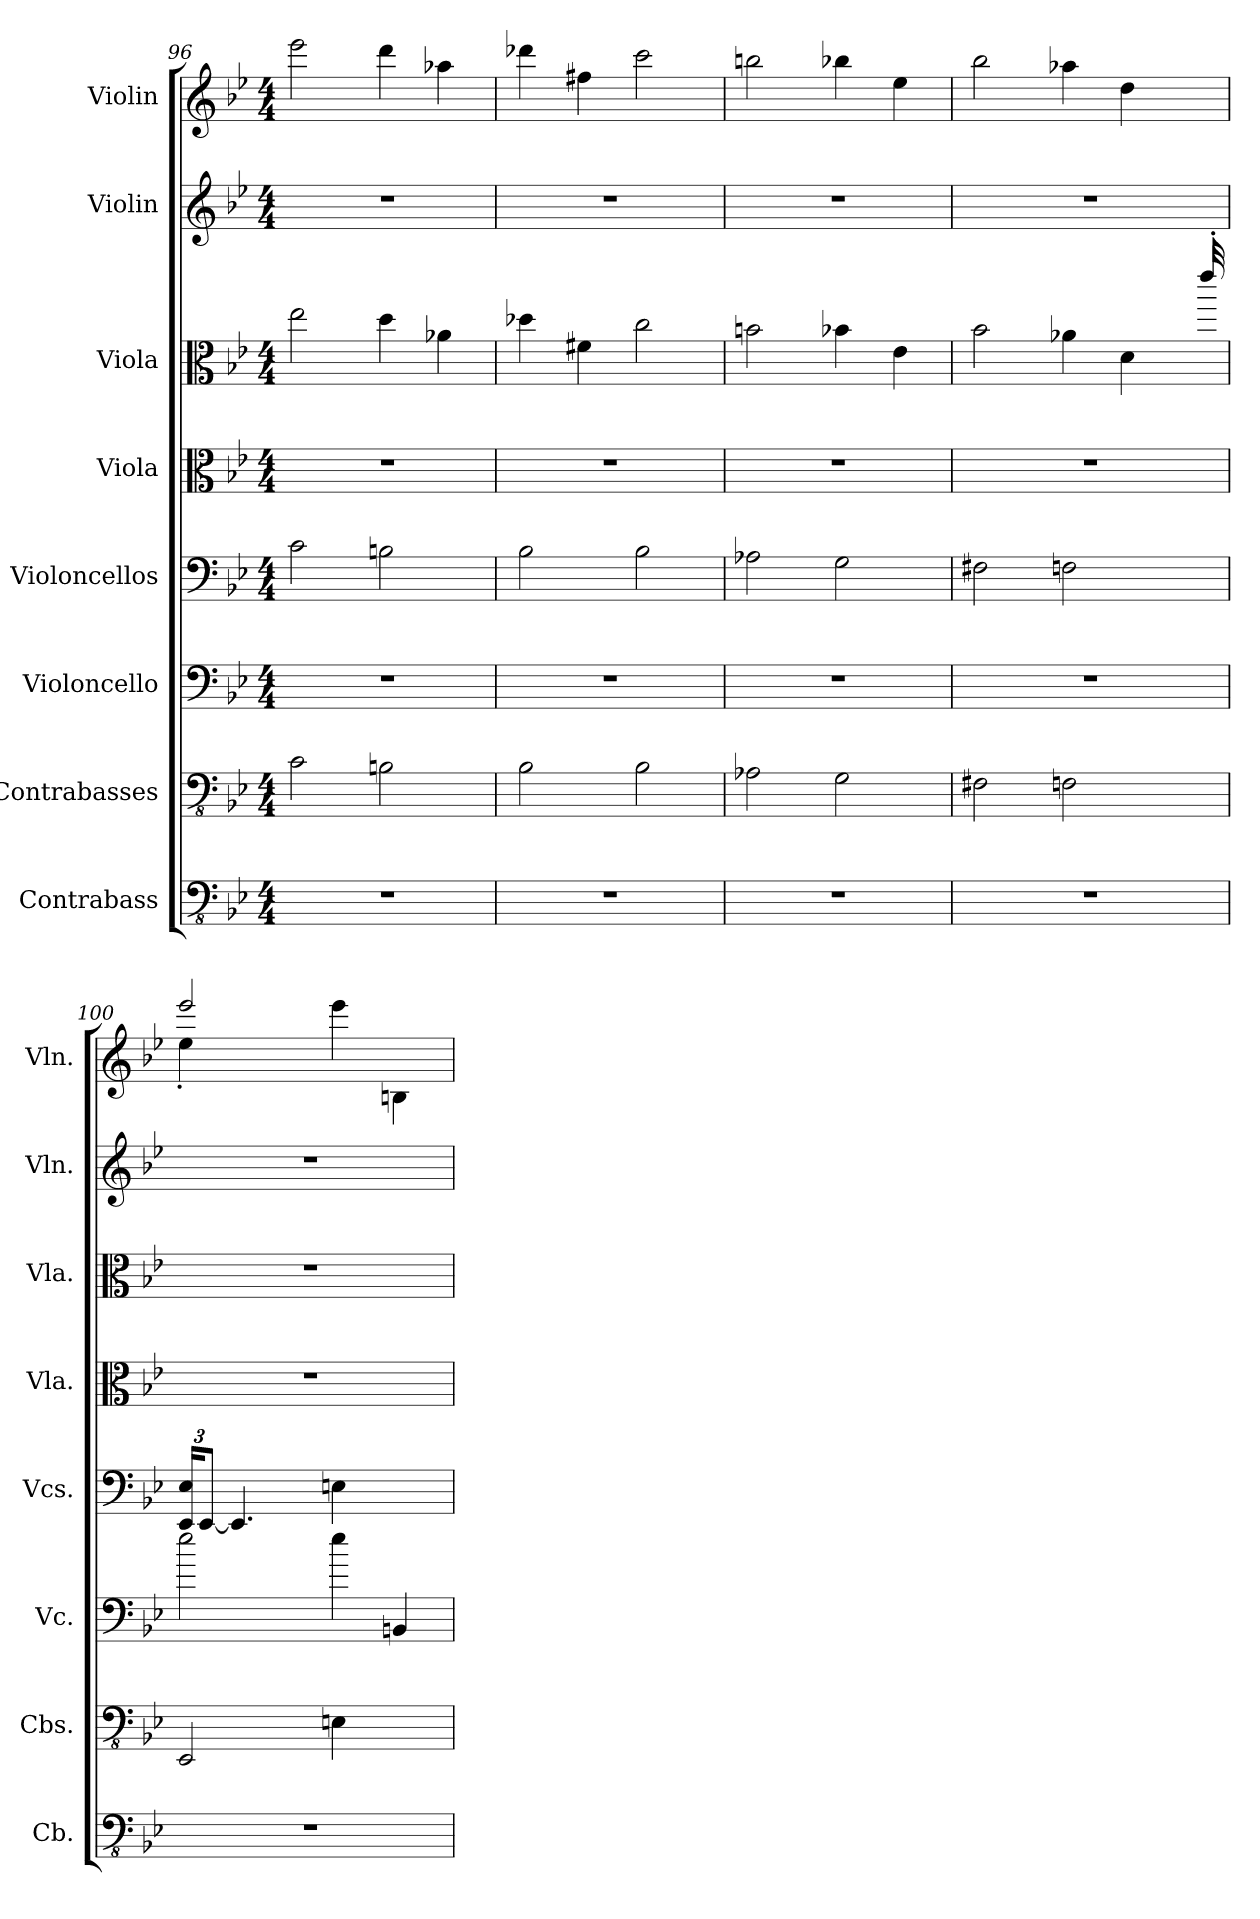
**kern	**kern	**kern	**kern	**kern	**kern	**kern	**kern
*part8	*part7	*part6	*part5	*part4	*part3	*part2	*part1
*staff8	*staff7	*staff6	*staff5	*staff4	*staff3	*staff2	*staff1
*I"Contrabass	*I"Contrabasses	*I"Violoncello	*I"Violoncellos	*I"Viola	*I"Viola	*I"Violin	*I"Violin
*I'Cb.	*I'Cbs.	*I'Vc.	*I'Vcs.	*I'Vla.	*I'Vla.	*I'Vln.	*I'Vln.
*clefFv4	*clefFv4	*clefF4	*clefF4	*clefC3	*clefC3	*clefG2	*clefG2
*ITrd7c12	*	*	*	*	*	*	*
*k[b-e-]	*k[b-e-]	*k[b-e-]	*k[b-e-]	*k[b-e-]	*k[b-e-]	*k[b-e-]	*k[b-e-]
*M4/4	*M4/4	*M4/4	*M4/4	*M4/4	*M4/4	*M4/4	*M4/4
=96	=96	=96	=96	=96	=96	=96	=96
1r	2C\	1r	2c\	1r	2ee-\	1r	2eee-\
.	2BBn\	.	2Bn\	.	4dd\	.	4ddd\
.	.	.	.	.	4a-X\	.	4aa-X\
=97	=97	=97	=97	=97	=97	=97	=97
1r	2BB-\	1r	2B-\	1r	4dd-X\	1r	4ddd-X\
.	.	.	.	.	4f#X\	.	4ff#X\
.	2BB-\	.	2B-\	.	2cc\	.	2ccc\
!!LO:PB:g=z
=98	=98	=98	=98	=98	=98	=98	=98
1r	2AA-X\	1r	2A-X\	1r	2bn\	1r	2bbn\
.	2GG\	.	2G\	.	4b-X\	.	4bb-X\
.	.	.	.	.	4e-\	.	4ee-\
=99	=99	=99	=99	=99	=99	=99	=99
*	*	*	*	*	*^	*	*
1r	2FF#X\	1r	2F#X\	1r	2b-\	2ryy	1r	2bb-\
.	2FFn\	.	2Fn\	.	4a-X\	4ryy	.	4aa-X\
.	.	.	.	.	8ryy	4d\	.	4dd\
.	.	.	.	.	16ryy	.	.	.
.	.	.	.	.	32ryy	.	.	.
.	.	.	.	.	32eee-'/	.	.	.
*	*	*	*	*	*v	*v	*	*
=100	=100	=100	=100	=100	=100	=100	=100
*	*	*	*Xbrackettup	*	*	*	*
*	*	*	*	*	*	*	*^
1r	2EEE-/	2ee-\	24EE-/ 24E-/KL	1r	1r	1r	2eee-/	4ee-'\
.	.	.	[12EE-/J	.	.	.	.	.
.	.	.	4.EE-/]	.	.	.	.	.
.	.	.	.	.	.	.	.	4ryy
.	4EEn\	4ee-\	4En\	.	.	.	2ryy	4eee-\
.	4ryy	4BBn/	4ryy	.	.	.	.	4Bn\
*	*	*	*	*	*	*	*v	*v
=	=	=	=	=	=	=	=
*-	*-	*-	*-	*-	*-	*-	*-
